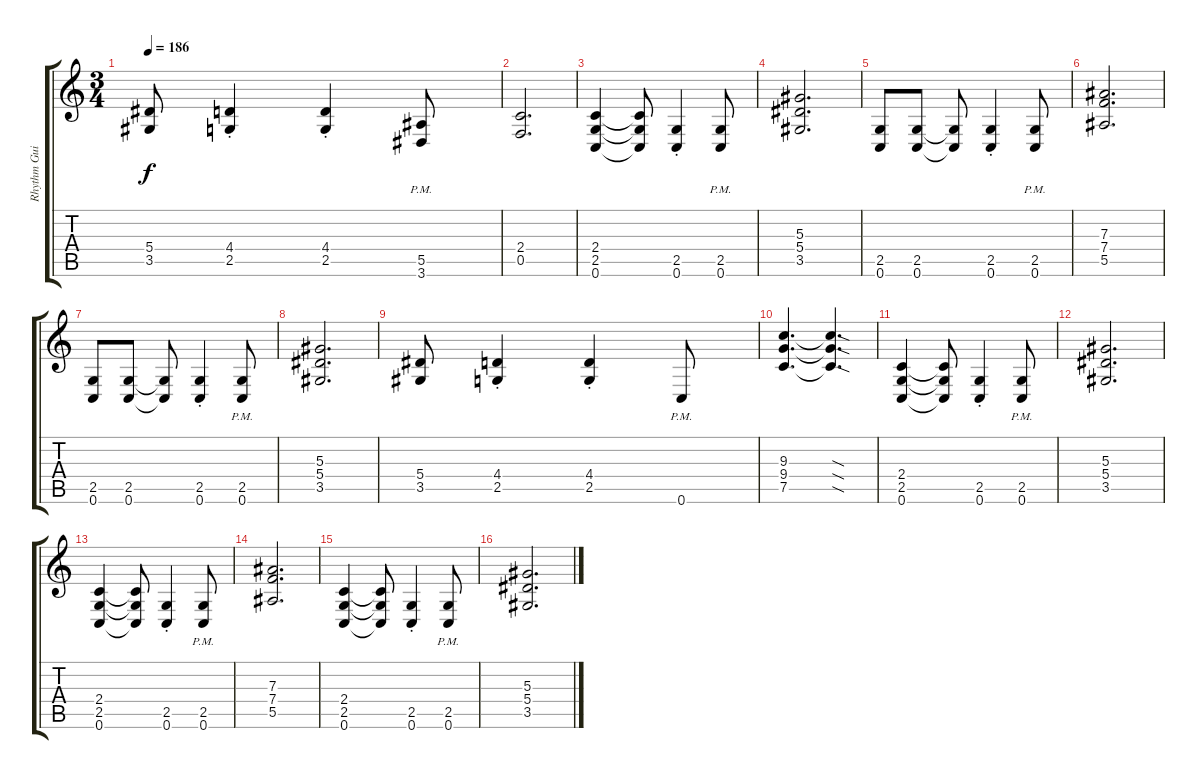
\track ("Rhythm Guitar 1" "Rhythm Gui") {instrument distortionguitar}
\staff {score tabs}
\tuning (C4 G3 Eb3 Bb2 F2 C2) {hide}
\ts (3 4)
\tempo 186
\clef g2
\ks c
(5.4 3.5).8{dy f} (4.4{st} 2.5{st}).4 (4.4{st} 2.5{st}).4 (5.5{pm} 3.6{pm}).8 |
(2.4 0.5).2{d} |
(2.4 2.5 0.6).4 (2.4{t} 2.5{t} 0.6{t}).8 (2.5{st} 0.6{st}).4 (2.5{pm} 0.6{pm}).8 |
(5.3 5.4 3.5).2{d} |
(2.5 0.6).8 (2.5 0.6).8 (2.5{t} 0.6{t}).8 (2.5{st} 0.6{st}).4 (2.5{pm} 0.6{pm}).8 |
(7.3 7.4 5.5).2{d} |
(2.5 0.6).8 (2.5 0.6).8 (2.5{t} 0.6{t}).8 (2.5{st} 0.6{st}).4 (2.5{pm} 0.6{pm}).8 |
(5.3 5.4 3.5).2{d} |
(5.4 3.5).8 (4.4{st} 2.5{st}).4 (4.4{st} 2.5{st}).4 0.6{pm}.8 |
(9.3 9.4 7.5).4{d} (9.3{sod t} 9.4{sod t} 7.5{sod t}).4{d} |
(2.4 2.5 0.6).4 (2.4{t} 2.5{t} 0.6{t}).8 (2.5{st} 0.6{st}).4 (2.5{pm} 0.6{pm}).8 |
(5.3 5.4 3.5).2{d} |
(2.4 2.5 0.6).4 (2.4{t} 2.5{t} 0.6{t}).8 (2.5{st} 0.6{st}).4 (2.5{pm} 0.6{pm}).8 |
(7.3 7.4 5.5).2{d} |
(2.4 2.5 0.6).4 (2.4{t} 2.5{t} 0.6{t}).8 (2.5{st} 0.6{st}).4 (2.5{pm} 0.6{pm}).8 |
(5.3 5.4 3.5).2{d}
